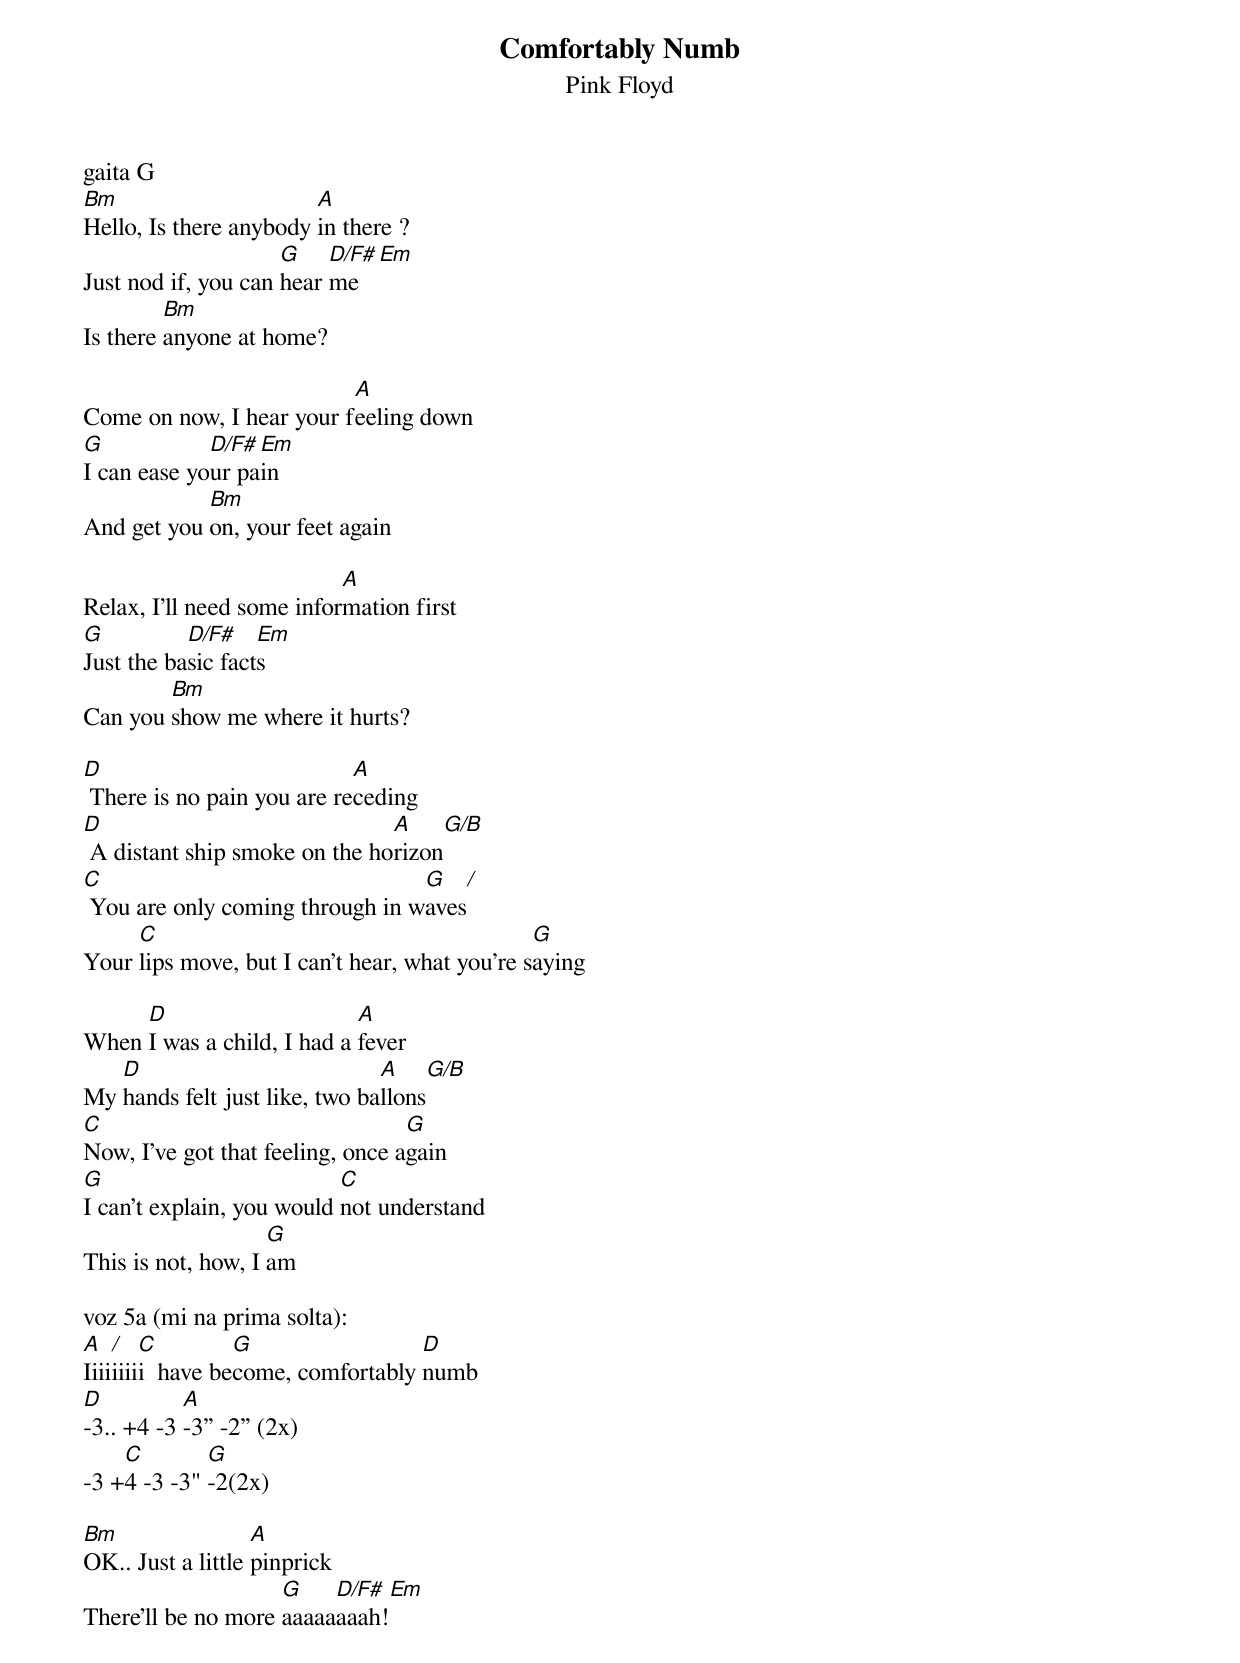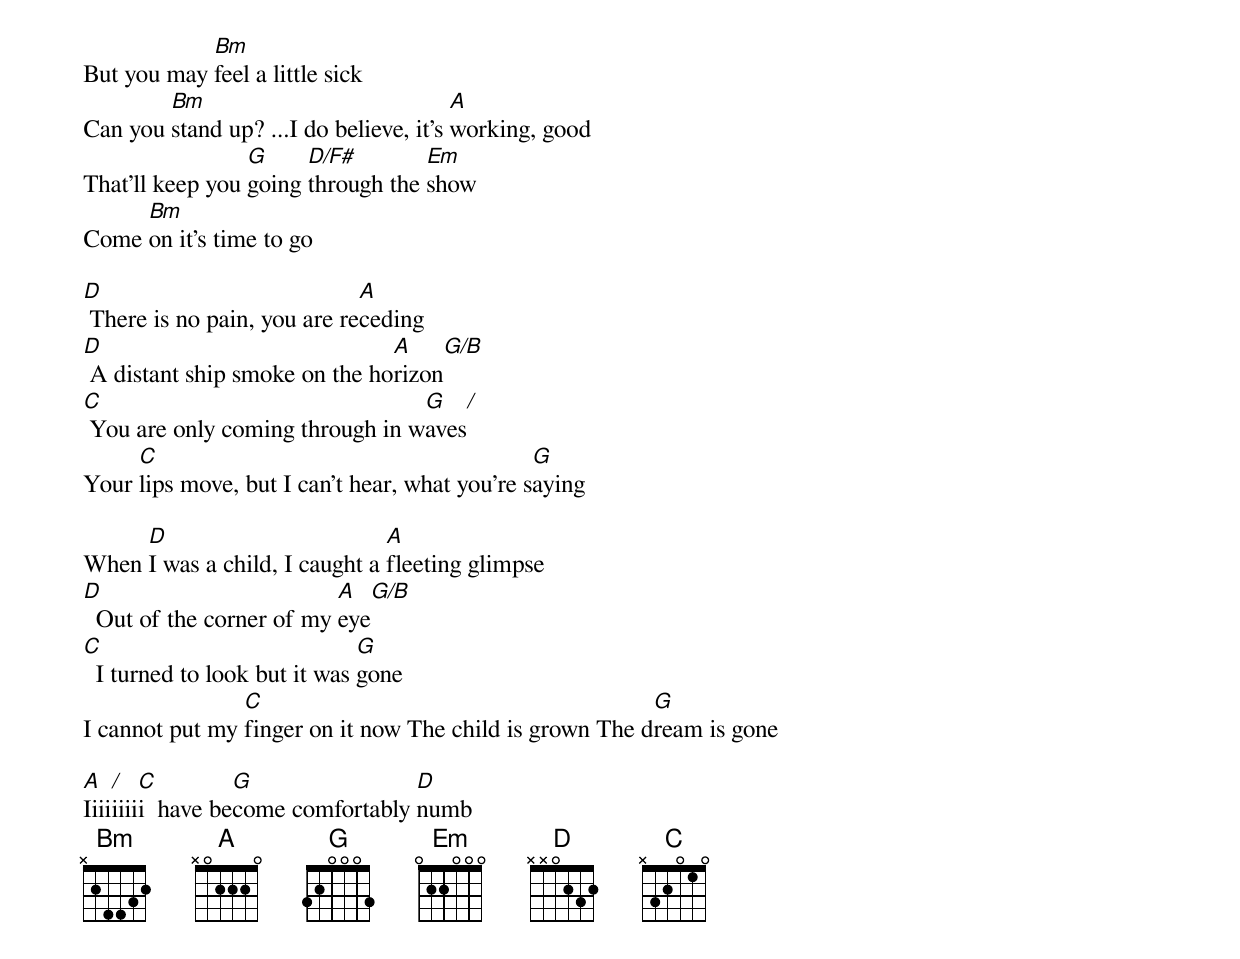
Comfortably Numb
Pink Floyd

gaita G
Bm                      A
Hello, Is there anybody in there ?
                     G    D/F# Em
Just nod if, you can hear me
         Bm
Is there anyone at home?

                          A
Come on now, I hear your feeling down
G            D/F# Em
I can ease your pain
            Bm
And get you on, your feet again

                           A
Relax, I'll need some information first
G          D/F#    Em
Just the basic facts
        Bm
Can you show me where it hurts?

D                           A
 There is no pain you are receding
D                              A    G/B
 A distant ship smoke on the horizon
C                                G   /
 You are only coming through in waves
     C                                         G
Your lips move, but I can't hear, what you're saying

     D                      A
When I was a child, I had a fever
   D                           A    G/B
My hands felt just like, two ballons
C                                 G
Now, I've got that feeling, once again
G                          C
I can't explain, you would not understand
                    G
This is not, how, I am

voz 5a (mi na prima solta):
A   /   C         G                 D
Iiiiiiiii  have become, comfortably numb
D          A
-3.. +4 -3 -3” -2” (2x)
    C        G
-3 +4 -3 -3" -2(2x)

Bm                 A
OK.. Just a little pinprick
                    G    D/F# Em
There'll be no more aaaaaaaah!
            Bm
But you may feel a little sick
        Bm                              A
Can you stand up? ...I do believe, it's working, good
                 G     D/F#        Em
That'll keep you going through the show
     Bm
Come on it's time to go

D                            A
 There is no pain, you are receding
D                              A    G/B
 A distant ship smoke on the horizon
C                                G   /
 You are only coming through in waves
     C                                         G
Your lips move, but I can't hear, what you're saying

     D                         A
When I was a child, I caught a fleeting glimpse
D                         A  G/B
  Out of the corner of my eye
C                             G
  I turned to look but it was gone
                C                                        G
I cannot put my finger on it now The child is grown The dream is gone

A   /   C         G                D
Iiiiiiiii  have become comfortably numb
